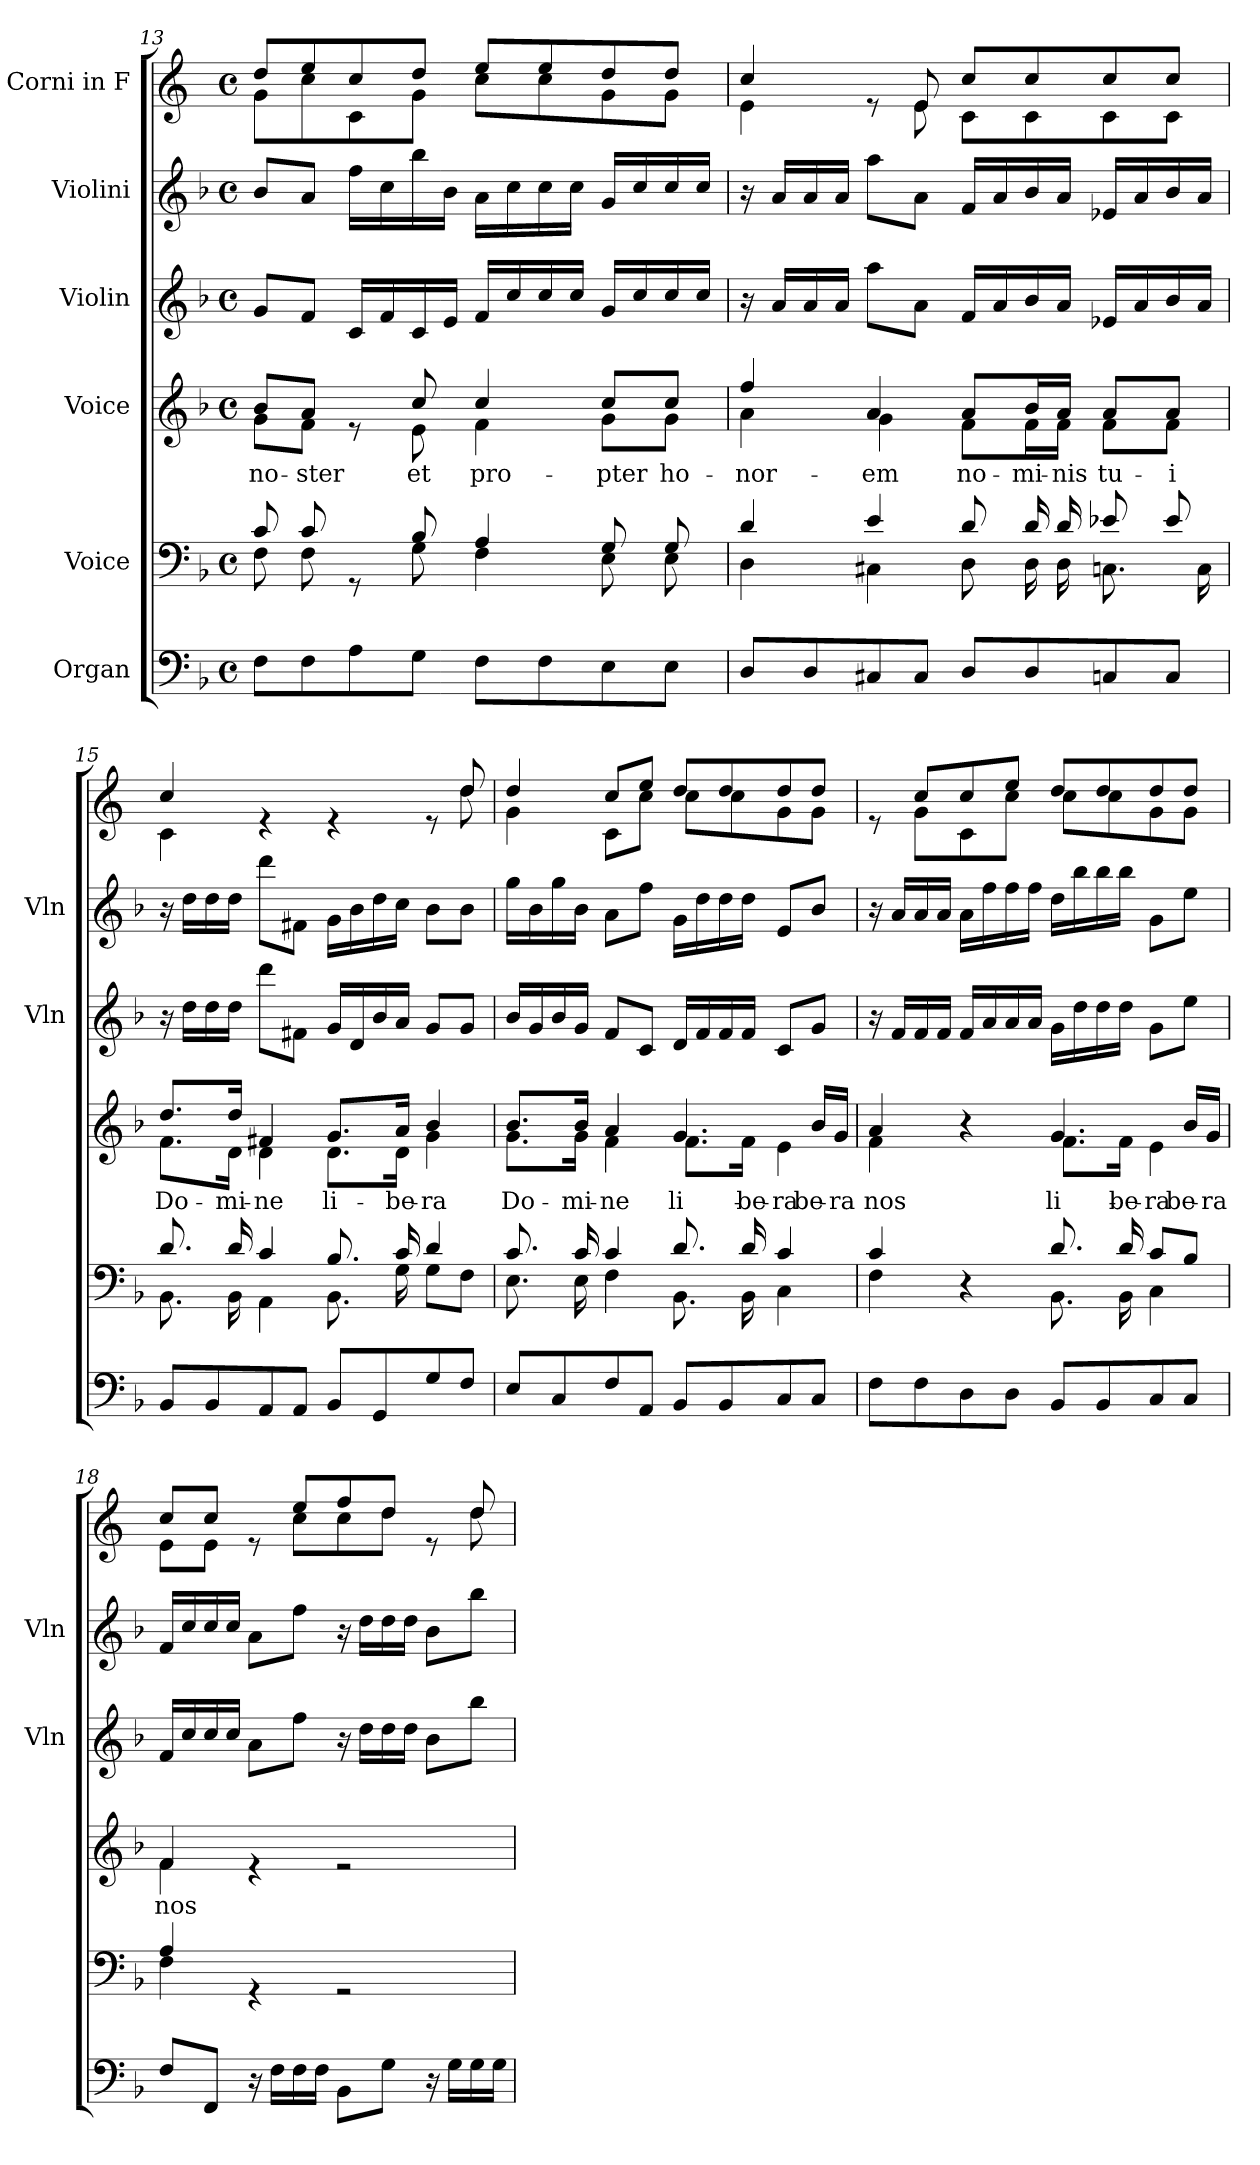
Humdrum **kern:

**kern	**kern	**kern	**text	**kern	**kern	**kern
*part6	*part5	*part4	*part4	*part3	*part2	*part1
*staff6	*staff5	*staff4	*staff4	*staff3	*staff2	*staff1
*I"Organ	*I"Voice	*I"Voice	*	*I"Violin	*I"Violini	*I"Corni in F
*	*	*	*	*I'Vln	*I'Vln	*
!!LO:PB:g=z
*clefF4	*clefF4	*clefG2	*	*clefG2	*clefG2	*clefG2
*	*	*	*	*	*	*ITrd4c7
*k[b-]	*k[b-]	*k[b-]	*	*k[b-]	*k[b-]	*k[b-]
*M4/4	*M4/4	*M4/4	*	*M4/4	*M4/4	*M4/4
*met(c)	*met(c)	*met(c)	*	*met(c)	*met(c)	*met(c)
=13	=13	=13	=13	=13	=13	=13
*	*^	*	*	*	*	*
!	!	!	!	!LO:LY:b	!	!	!
*	*	*	*^	*	*	*	*^
8F\L	8c/	8F\	8b-/L	8g\L	no-	8g/L	8b-/L	8g/L	8c\L
!	!	!	!	!	!LO:LY:b	!	!	!	!
8F\	8c/	8F\	8a/J	8f\J	-ster	8f/J	8a/J	8a/	8f\
8A\	8rGG	8ryy	8re	8ryy	.	16c/LL	16ff\LL	8f/	8F\
.	.	.	.	.	.	16f/	16cc\	.	.
!	!	!	!	!	!LO:LY:b	!	!	!	!
8G\J	8B-/	8G\	8cc/	8e\	et	16c/	16bb-\	8g/J	8c\J
.	.	.	.	.	.	16e/JJ	16b-\JJ	.	.
!	!	!	!	!	!LO:LY:b	!	!	!	!
8F\L	4A/	4F\	4cc/	4f\	pro-	16f/LL	16a\LL	8a/L	8f\L
.	.	.	.	.	.	16cc/	16cc\	.	.
8F\	.	.	.	.	.	16cc/	16cc\	8a/	8f\
.	.	.	.	.	.	16cc/JJ	16cc\JJ	.	.
!	!	!	!	!	!LO:LY:b	!	!	!	!
8E\	8G/	8E\	8cc/L	8g\L	-pter	16g/LL	16g/LL	8g/	8c\
.	.	.	.	.	.	16cc/	16cc/	.	.
!	!	!	!	!	!LO:LY:b	!	!	!	!
8E\J	8G/	8E\	8cc/J	8g\J	ho-	16cc/	16cc/	8g/J	8c\J
.	.	.	.	.	.	16cc/JJ	16cc/JJ	.	.
=14	=14	=14	=14	=14	=14	=14	=14	=14	=14
!	!	!	!	!	!LO:LY:b	!	!	!	!
8D/L	4d/	4D\	4ff/	4a\	-nor-	16r	16r	4f/	4A\
.	.	.	.	.	.	16a/LL	16a/LL	.	.
8D/	.	.	.	.	.	16a/	16a/	.	.
.	.	.	.	.	.	16a/JJ	16a/JJ	.	.
!	!	!	!	!	!LO:LY:b	!	!	!	!
8C#X/	4e/	4C#X\	4a/	4g\	-em	8aa\L	8aa\L	8re	8ryy
8C#/J	.	.	.	.	.	8a\J	8a\J	8A/	8A\
!	!	!	!	!	!LO:LY:b	!	!	!	!
8D/L	8d/	8D\	8a/L	8f\L	no-	16f/LL	16f/LL	8f/L	8F\L
.	.	.	.	.	.	16a/	16a/	.	.
!	!	!	!	!	!LO:LY:b	!	!	!	!
8D/	16d/	16D\	16b-/L	16f\L	-mi-	16b-/	16b-/	8f/	8F\
!	!	!	!	!	!LO:LY:b	!	!	!	!
.	16d/	16D\	16a/JJ	16f\JJ	-nis	16a/JJ	16a/JJ	.	.
!	!	!	!	!	!LO:LY:b	!	!	!	!
8Cn/	8e-X/	8.Cn\	8a/L	8f\L	tu-	16e-X/LL	16e-X/LL	8f/	8F\
.	.	.	.	.	.	16a/	16a/	.	.
!	!	!	!	!	!LO:LY:b	!	!	!	!
8C/J	8e-/	.	8a/J	8f\J	-i	16b-/	16b-/	8f/J	8F\J
.	.	16C\	.	.	.	16a/JJ	16a/JJ	.	.
=15	=15	=15	=15	=15	=15	=15	=15	=15	=15
!	!	!	!	!	!LO:LY:b	!	!	!	!
8BB-/L	8.d/	8.BB-\	8.dd/L	8.f\L	Do-	16r	16r	4f/	4F\
.	.	.	.	.	.	16dd\LL	16dd\LL	.	.
8BB-/	.	.	.	.	.	16dd\	16dd\	.	.
!	!	!	!	!	!LO:LY:b	!	!	!	!
.	16d/	16BB-\	16dd/Jk	16d\Jk	-mi-	16dd\JJ	16dd\JJ	.	.
!	!	!	!	!	!LO:LY:b	!	!	!	!
8AA/	4c/	4AA\	4f#X/	4d\	-ne	8ddd\L	8ddd\L	4re	8ryy
*	*	*	*	*	*	*	*	*v	*v
8AA/J	.	.	.	.	.	8f#X\J	8f#X\J	.
!	!	!	!	!	!LO:LY:b	!	!	!
8BB-/L	8.B-/	8.BB-\	8.g/L	8.d\L	li-	16g/LL	16g\LL	4re
.	.	.	.	.	.	16d/	16b-\	.
8GG/	.	.	.	.	.	16b-/	16dd\	.
!	!	!	!	!	!LO:LY:b	!	!	!
.	16c/	16G\	16a/Jk	16d\Jk	-be-	16a/JJ	16cc\JJ	.
!	!	!	!	!	!LO:LY:b	!	!	!
8G/	4d/	8G\L	4b-/	4g\	-ra	8g/L	8b-\L	8re
*	*	*	*	*	*	*	*	*^
8F/J	.	8F\J	.	.	.	8g/J	8b-\J	8g/	8g\
!!LO:LB:g=z	!!
=16	=16	=16	=16	=16	=16	=16	=16	=16	=16
!	!	!	!	!	!LO:LY:b	!	!	!	!
8E/L	8.c/	8.E\	8.b-/L	8.g\L	Do-	16b-/LL	16gg\LL	4g/	4c\
.	.	.	.	.	.	16g/	16b-\	.	.
8C/	.	.	.	.	.	16b-/	16gg\	.	.
!	!	!	!	!	!LO:LY:b	!	!	!	!
.	16c/	16E\	16b-/Jk	16g\Jk	-mi-	16g/JJ	16b-\JJ	.	.
!	!	!	!	!	!LO:LY:b	!	!	!	!
8F/	4c/	4F\	4a/	4f\	-ne	8f/L	8a\L	8f/L	8F\L
8AA/J	.	.	.	.	.	8c/J	8ff\J	8a/J	8f\J
!	!	!	!	!	!LO:LY:b	!	!	!	!
!	!	!	!	!	!LO:LY:b	!	!	!	!
8BB-/L	8.d/	8.BB-\	4.g/	8.f\L	li-	16d/LL	16g\LL	8g/L	8f\L
.	.	.	.	.	.	16f/	16dd\	.	.
8BB-/	.	.	.	.	.	16f/	16dd\	8g/	8f\
!	!	!	!	!	!LO:LY:b	!	!	!	!
.	16d/	16BB-\	.	16f\Jk	-be-	16f/JJ	16dd\JJ	.	.
!	!	!	!	!	!LO:LY:b	!	!	!	!
8C/	4c/	4C\	.	4e\	-ra	8c/L	8e/L	8g/	8c\
!	!	!	!	!	!LO:LY:b	!	!	!	!
8C/J	.	.	16b-/LL	.	-be-	8g/J	8b-/J	8g/J	8c\J
!	!	!	!	!	!LO:LY:b	!	!	!	!
.	.	.	16g/JJ	.	-ra	.	.	.	.
=17	=17	=17	=17	=17	=17	=17	=17	=17	=17
!	!	!	!	!	!LO:LY:b	!	!	!	!
!	!	!	!	!	!LO:LY:b	!	!	!	!
8F\L	4c/	4F\	4a/	4f\	nos	16r	16r	8re	8ryy
.	.	.	.	.	.	16f/LL	16a/LL	.	.
8F\	.	.	.	.	.	16f/	16a/	8f/L	8c\L
.	.	.	.	.	.	16f/JJ	16a/JJ	.	.
8D\	4r	4ryy	4r	4ryy	.	16f/LL	16a\LL	8f/	8F\
.	.	.	.	.	.	16a/	16ff\	.	.
8D\J	.	.	.	.	.	16a/	16ff\	8a/J	8f\J
.	.	.	.	.	.	16a/JJ	16ff\JJ	.	.
!	!	!	!	!	!LO:LY:b	!	!	!	!
!	!	!	!	!	!LO:LY:b	!	!	!	!
8BB-/L	8.d/	8.BB-\	4.g/	8.f\L	li-	16g\LL	16dd\LL	8g/L	8f\L
.	.	.	.	.	.	16dd\	16bb-\	.	.
8BB-/	.	.	.	.	.	16dd\	16bb-\	8g/	8f\
!	!	!	!	!	!LO:LY:b	!	!	!	!
.	16d/	16BB-\	.	16f\Jk	-be-	16dd\JJ	16bb-\JJ	.	.
!	!	!	!	!	!LO:LY:b	!	!	!	!
8C/	8c/L	4C\	.	4e\	-ra	8g\L	8g\L	8g/	8c\
!	!	!	!	!	!LO:LY:b	!	!	!	!
8C/J	8B-/J	.	16b-/LL	.	-be-	8ee\J	8ee\J	8g/J	8c\J
!	!	!	!	!	!LO:LY:b	!	!	!	!
.	.	.	16g/JJ	.	-ra	.	.	.	.
=18	=18	=18	=18	=18	=18	=18	=18	=18	=18
!	!	!	!	!	!LO:LY:b	!	!	!	!
!	!	!	!	!	!LO:LY:b	!	!	!	!
8F/L	4A/	4F\	4f/	4f\	nos	16f/LL	16f/LL	8f/L	8A\L
.	.	.	.	.	.	16cc/	16cc/	.	.
8FF/J	.	.	.	.	.	16cc/	16cc/	8f/J	8A\J
.	.	.	.	.	.	16cc/JJ	16cc/JJ	.	.
16r	4rGG	2.ryy	4re	2.ryy	.	8a\L	8a\L	8re	8ryy
16F\LL	.	.	.	.	.	.	.	.	.
16F\	.	.	.	.	.	8ff\J	8ff\J	8a/L	8f\L
16F\JJ	.	.	.	.	.	.	.	.	.
8BB-\L	2rGG	.	2re	.	.	16r	16r	8b-/	8f\
.	.	.	.	.	.	16dd\LL	16dd\LL	.	.
8G\J	.	.	.	.	.	16dd\	16dd\	8g/J	8g\J
.	.	.	.	.	.	16dd\JJ	16dd\JJ	.	.
16r	.	.	.	.	.	8b-\L	8b-\L	8re	8ryy
16G\LL	.	.	.	.	.	.	.	.	.
16G\	.	.	.	.	.	8bb-\J	8bb-\J	8g/	8g\
16G\JJ	.	.	.	.	.	.	.	.	.
*	*v	*v	*	*	*	*	*	*v	*v
*	*	*v	*v	*	*	*	*
=	=	=	=	=	=	=
*-	*-	*-	*-	*-	*-	*-
